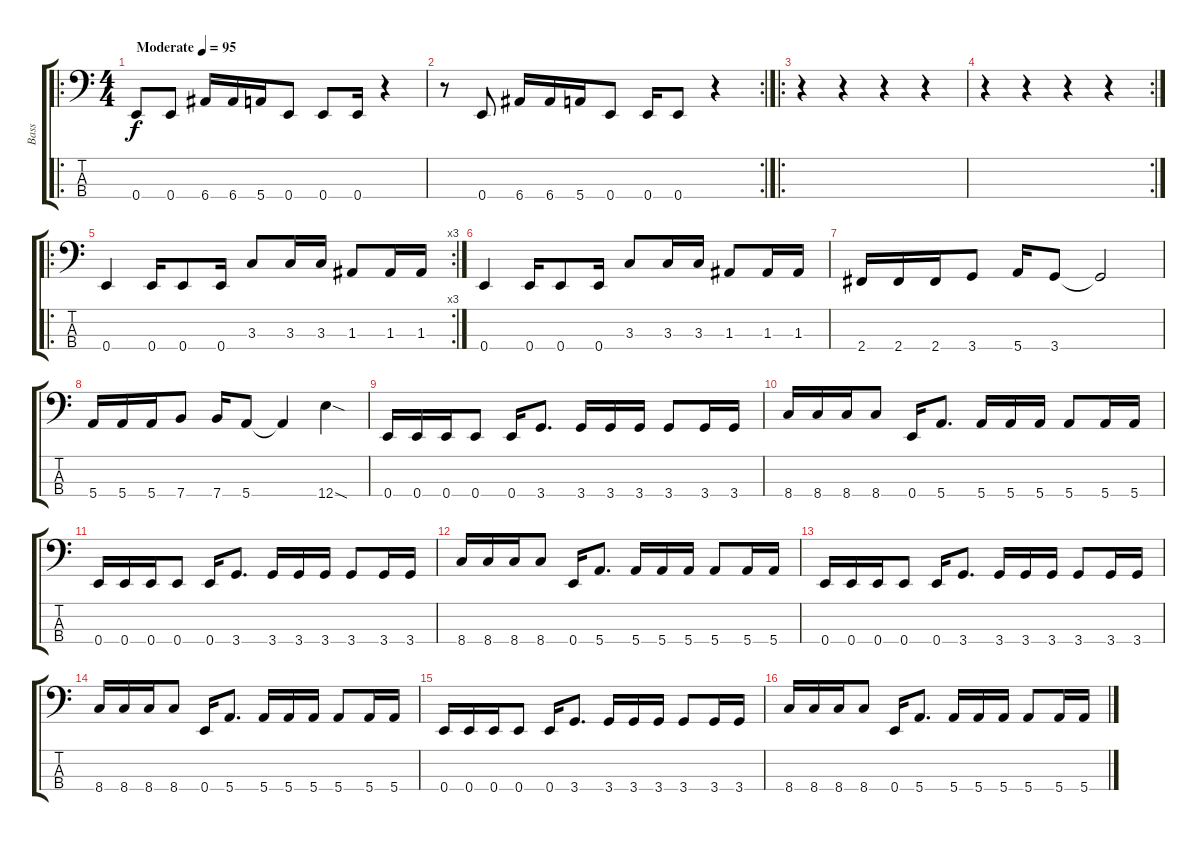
\track ("Bass" "Bass") {instrument electricbassfinger}
\staff {score tabs}
\tuning (G2 D2 A1 E1) {hide}
\ro
\ts (4 4)
\tempo (95 "Moderate")
\clef f4
\ks c
0.4.8{dy f instrument electricbassfinger} 0.4.8 6.4.16 6.4.16 5.4.16 0.4.8 0.4.8 0.4.16 r.4 |
\rc 2
r.8 0.4.8 6.4.16 6.4.16 5.4.16 0.4.8 0.4.16 0.4.8 r.4 |
\ro
r.4 r.4 r.4 r.4 |
\rc 2
r.4 r.4 r.4 r.4 |
\ro
\rc 3
0.4.4 0.4.16 0.4.8 0.4.16 3.3.8 3.3.16 3.3.16 1.3.8 1.3.16 1.3.16 |
0.4.4 0.4.16 0.4.8 0.4.16 3.3.8 3.3.16 3.3.16 1.3.8 1.3.16 1.3.16 |
2.4.16 2.4.16 2.4.16 3.4.8 5.4.16 3.4.8 3.4{t}.2 |
5.4.16 5.4.16 5.4.16 7.4.8 7.4.16 5.4.8 5.4{t}.4 12.4{sod}.4 |
0.4.16 0.4.16 0.4.16 0.4.8 0.4.16 3.4.8{d} 3.4.16 3.4.16 3.4.16 3.4.8 3.4.16 3.4.16 |
8.4.16 8.4.16 8.4.16 8.4.8 0.4.16 5.4.8{d} 5.4.16 5.4.16 5.4.16 5.4.8 5.4.16 5.4.16 |
0.4.16 0.4.16 0.4.16 0.4.8 0.4.16 3.4.8{d} 3.4.16 3.4.16 3.4.16 3.4.8 3.4.16 3.4.16 |
8.4.16 8.4.16 8.4.16 8.4.8 0.4.16 5.4.8{d} 5.4.16 5.4.16 5.4.16 5.4.8 5.4.16 5.4.16 |
0.4.16 0.4.16 0.4.16 0.4.8 0.4.16 3.4.8{d} 3.4.16 3.4.16 3.4.16 3.4.8 3.4.16 3.4.16 |
8.4.16 8.4.16 8.4.16 8.4.8 0.4.16 5.4.8{d} 5.4.16 5.4.16 5.4.16 5.4.8 5.4.16 5.4.16 |
0.4.16 0.4.16 0.4.16 0.4.8 0.4.16 3.4.8{d} 3.4.16 3.4.16 3.4.16 3.4.8 3.4.16 3.4.16 |
8.4.16 8.4.16 8.4.16 8.4.8 0.4.16 5.4.8{d} 5.4.16 5.4.16 5.4.16 5.4.8 5.4.16 5.4.16
